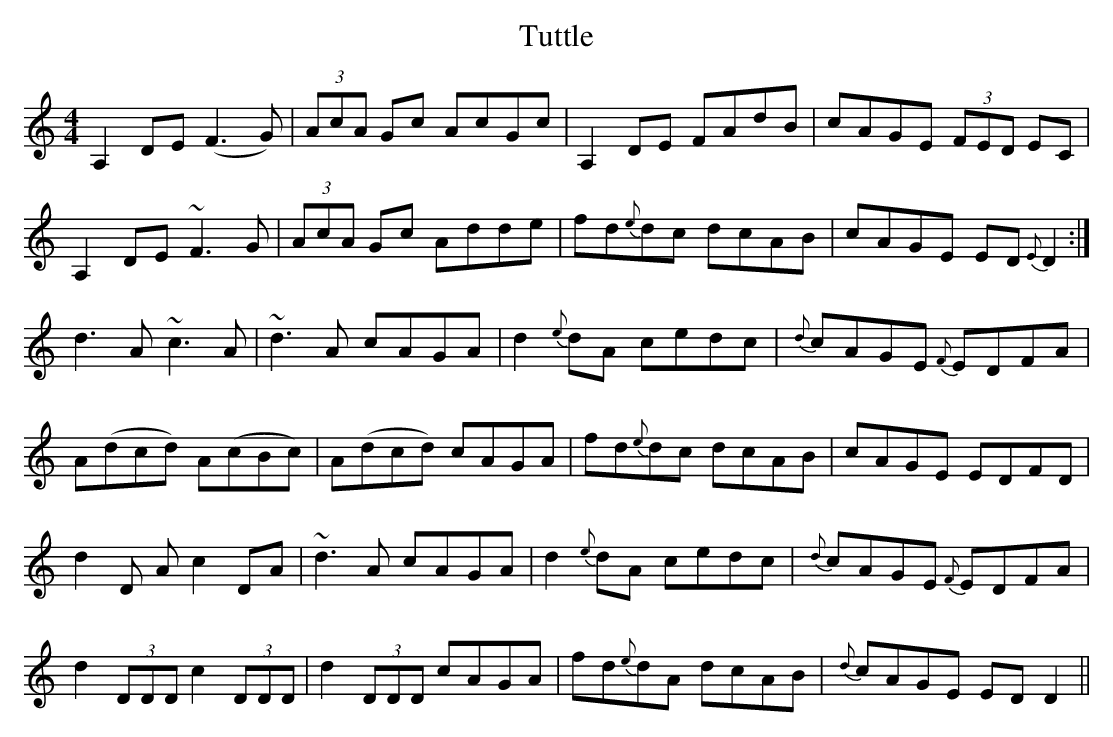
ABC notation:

X:1
T:Tuttle
M:4/4
L:1/8
K:C
A,2 DE (F3 G) | (3AcA Gc AcGc | A,2 DE FAdB | cAGE (3FED EC |
A,2 DE ~F3 G | (3AcA Gc Adde | fd{e}dc dcAB | cAGE ED{E}D2 :|
d3A ~c3 A | ~d3 A cAGA | d2{e}dA cedc | {d}cAGE {F}EDFA |
A(dcd) A(cBc) | A(dcd) cAGA | fd{e}dc dcAB | cAGE EDFD|
d2D A c2 DA | ~d3 A cAGA | d2{e}dA cedc | {d}cAGE {F}EDFA |
d2 (3DDD c2 (3DDD | d2 (3DDD cAGA | fd{e}dA dcAB | {d}cAGE EDD2 ||
